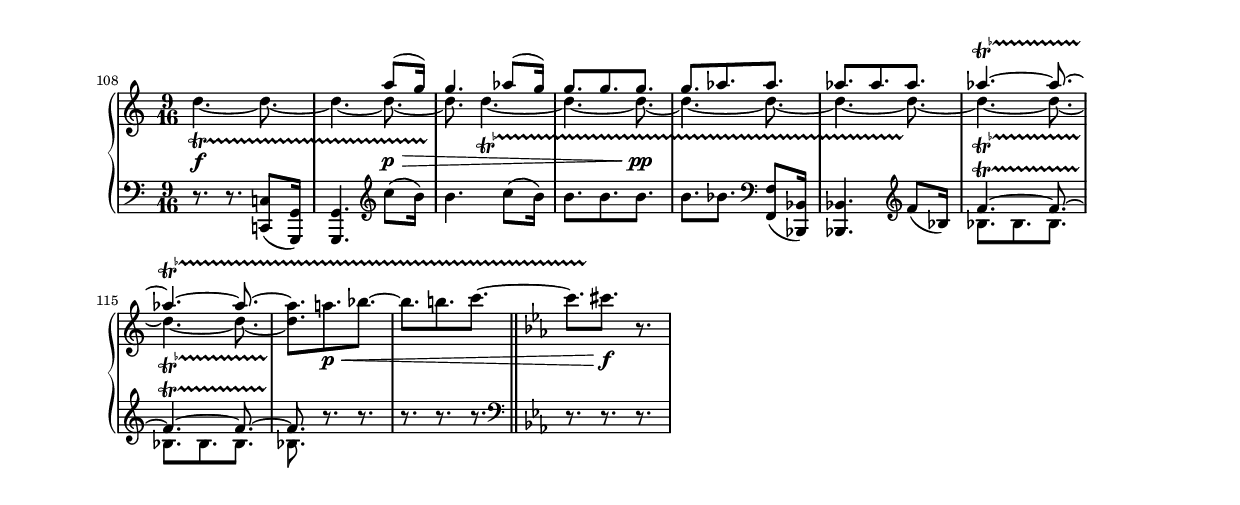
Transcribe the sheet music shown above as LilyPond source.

\version "2.11.61"
\include "english.ly"
#(set-global-staff-size 15)
\paper{
  ragged-right=##t
  line-width=17\cm
  indent=0\cm
}
 
\layout {
  \context { \Score
    \override PaperColumn #'keep-inside-line = ##t
    \override NonMusicalPaperColumn #'keep-inside-line = ##t
  }
}

% NR 1.5 Simultaneous notes

% L. v. Beethoven, Op. 111
% Piano sonata 32
% Movt II - Arietta - Adagio molto semplice e cantabile
% measures 108 - 118

\layout {
   \context {
      \Score
      \override SpacingSpanner #'base-shortest-duration = 
         #(ly:make-moment 1 18) 
      \override NonMusicalPaperColumn #'line-break-system-details =
         #'((alignment-offsets . (0 -12)))
   }
}

trillflat = 
  \once \override TrillSpanner #'bound-details #'left #'text =
    #(markup #:translate-scaled '(-0.05 . -1)
             #:concat (#:musicglyph "scripts.trill"
                       #:translate '(-0.5 . 1.9) #:fontsize -7 #:flat))


\new PianoStaff <<

   % RH
   \new Staff <<
      \clef treble
      \key c \major
      \time 9/16
      \set Score.currentBarNumber = #108

      % RH voice 1
      \new Voice {

         \voiceOne
         s4.
         s8.

         |

         s4.
         a''8 \p \> [ (
         g''16 ] )

         |

         g''4.
         af''8 [ (
         g''16 ] )

         |

         g''8. [
         g''8.
         g''8. \pp ]

         |

         g''8. [
         af''8.
         af''8. ]

         |

         af''8. [
         af''8.
         af''8. ]

         |

         \trillflat
         af''4. \startTrillSpan
         ~
         af''8.
         ~

         |

         af''4.
         ~
         af''8.
         ~

         |

         \oneVoice
         <af'' d''>8. [
         a''8. \p \<
         bf''8. ]
         ~

         |

         bf''8. [
         b''8.
         c'''8. ]
         ~

         \bar "||"

         \key ef \major
         c'''8. [
         cs'''8. \f ] \stopTrillSpan 
         r8.
         
      }

      % RH voice 2
      \new Voice {
         \voiceTwo
         \override Voice.TrillSpanner #'direction = #down
         d''4. \f \startTrillSpan
         ~
         d''8.
         ~

         |

         d''4.
         ~
         d''8.
         ~

         |

         d''8. \stopTrillSpan
         \trillflat
         d''4. \startTrillSpan
         ~

         |

         d''4.
         ~
         d''8.
         ~

         |

         d''4.
         ~
         d''8.
         ~

         |

         d''4.
         ~
         d''8. \stopTrillSpan
         ~

         |

         \trillflat
         d''4. \startTrillSpan
         ~
         d''8.
         ~

         |

         d''4.
         ~
         d''8.
         ~

         |

         \once \override NoteColumn #'ignore-collision = ##t
         \once \override NoteHead #'transparent = ##t
         \once \override Dots #'transparent = ##t
         \once \override Stem #'transparent = ##t
         d''8. \stopTrillSpan
         s4.

         |

         s8.
         s8.

      }

   >>

   % LH staff
   \new Staff {
      \clef bass
      \key c \major
      \time 9/16
      
      r8.
      r8.
      <c! c,!>8 [ (
      <g, g,,>16 ] )

      |

      <g, g,,>4.
      \clef treble
      c''8 [ (
      b'16 ] )

      |

      b'4.
      c''8 [ (
      b'16 ] )

      |

      b'8. [
      b'8.
      b'8. ]

      |

      b'8. [
      bf'8. ]
      \clef bass
      <f f,>8 [ (
      <bf, bf,,>16 ] )

      |

      <bf, bf,,>4.
      \clef treble
      f'8 [ (
      bf16 ] )

      |

      <<

         \new Voice {
            \voiceOne
            \override Voice.TrillSpanner #'direction = #up
            f'4. \startTrillSpan
            ~
            f'8.
            ~

            |

            f'4.
            ~
            f'8.
            ~

            |

            f'8. \stopTrillSpan
         }

         \new Voice {
            \voiceTwo
            \override Voice.TrillSpanner #'direction = #down
            bf8. [
            bf8.
            bf8. ]

            |

            bf8. [
            bf8.
            bf8. ]

            |

            bf8.
         }

      >>

      \oneVoice
      r8.
      r8.

      |

      r8.
      r8.
      r8.
      \clef bass

      |

      \key ef \major
      r8.
      r8.
      r8.
         
   }
   
>>
